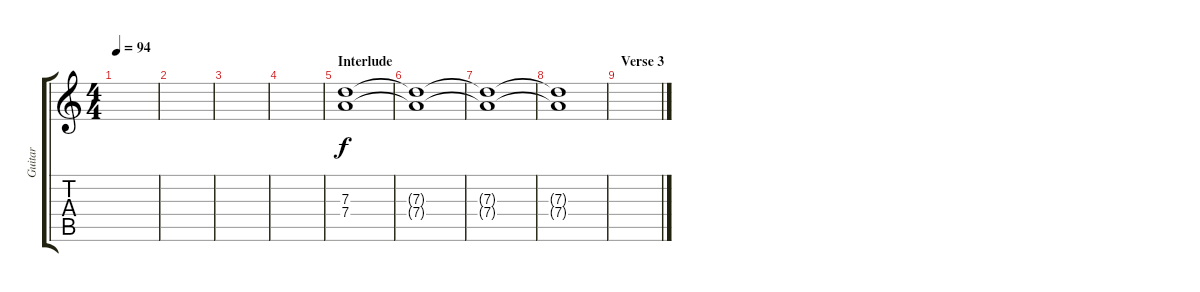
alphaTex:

\track ("Guitar" "Guitar") {instrument distortionguitar}
\staff {score tabs}
\tuning (E4 B3 G3 D3 A2 D2) {hide}
\ts (4 4)
\tempo 94
\clef g2
\ks c
|
|
|
|
\section ("" "Interlude")
(7.3 7.4).1{volume 6} |
(7.3{t} 7.4{t}).1{volume 0} |
(7.3{t} 7.4{t}).1 |
(7.3{t} 7.4{t}).1 |
\section ("" "Verse 3")
